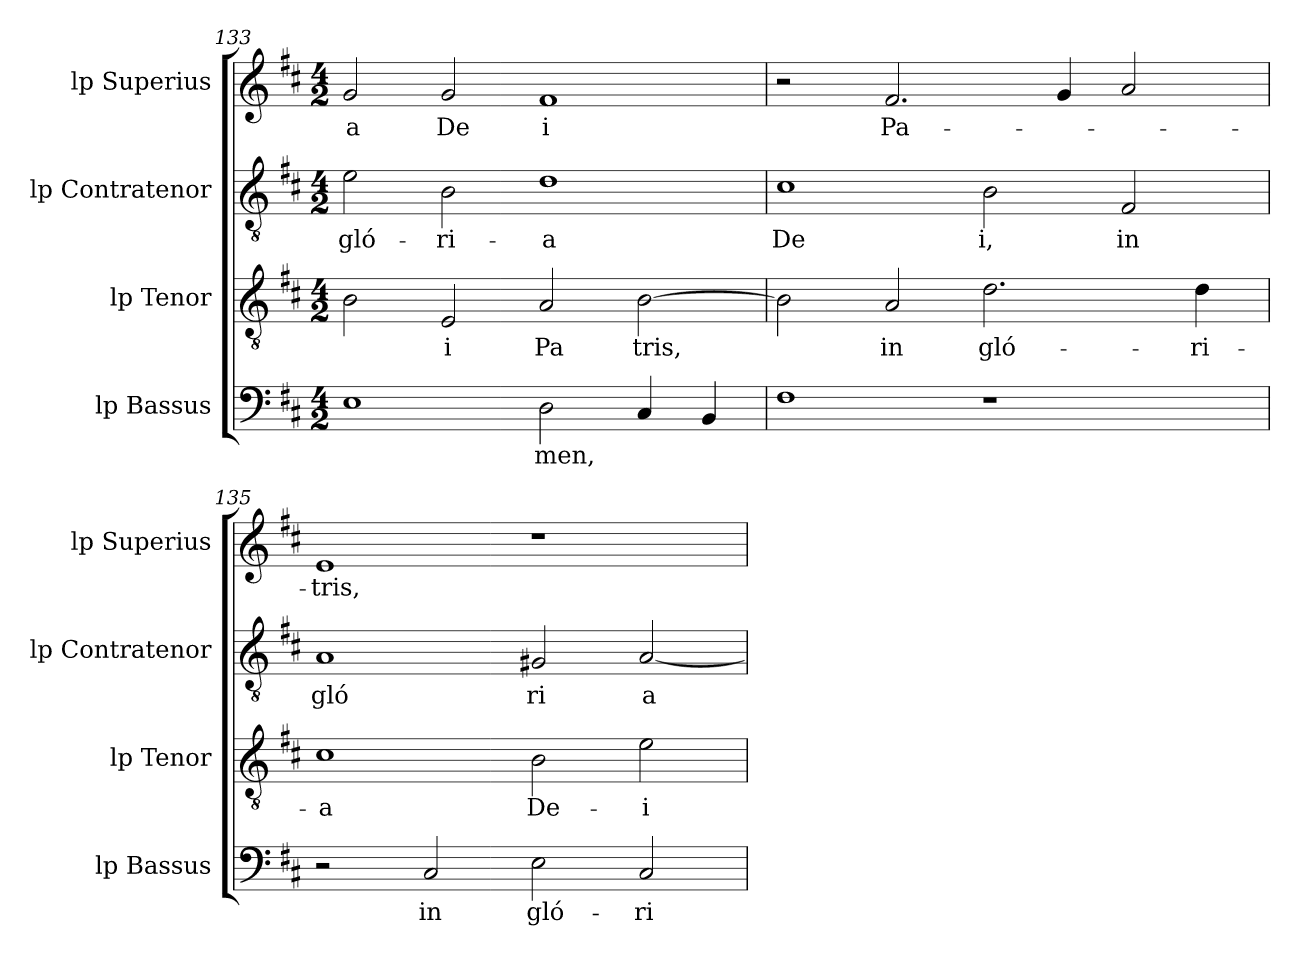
**kern	**text	**kern	**text	**kern	**text	**kern	**text
*part4	*part4	*part3	*part3	*part2	*part2	*part1	*part1
*staff4	*staff4	*staff3	*staff3	*staff2	*staff2	*staff1	*staff1
*I"lp Bassus	*	*I"lp Tenor	*	*I"lp Contratenor	*	*I"lp Superius	*
*I'lp Bassus	*	*I'lp Tenor	*	*I'lp Contratenor	*	*I'lp Superius	*
*clefF4	*	*clefGv2	*	*clefGv2	*	*clefG2	*
*k[f#c#]	*	*k[f#c#]	*	*k[f#c#]	*	*k[f#c#]	*
*D:	*	*D:	*	*D:	*	*D:	*
*M4/2	*	*M4/2	*	*M4/2	*	*M4/2	*
=133	=133	=133	=133	=133	=133	=133	=133
!	!	!	!	!	!LO:LY:b:cj	!	!LO:LY:b:cj
1E	.	2B\	.	2e\	gló-	2g/	a
!	!	!	!LO:LY:b:cj	!	!LO:LY:b:cj	!	!LO:LY:b:cj
.	.	2E/	i	2B\	-ri-	2g/	De
!	!LO:LY:b	!	!LO:LY:b:cj	!	!LO:LY:b:cj	!	!LO:LY:b:cj
2D\	men,	2A/	Pa	1d	-a	1f#	i
!	!	!	!LO:LY:b:cj	!	!	!	!
4C#/	.	[>2B\	tris,	.	.	.	.
4BB/	.	.	.	.	.	.	.
!!LO:LB:g=z
=134	=134	=134	=134	=134	=134	=134	=134
!	!	!	!	!	!LO:LY:b:cj	!	!
*^	*	*	*	*	*	*	*
1F#	64ryy	.	2B\]	.	1c#	De	2r	.
.	1ryy	.	.	.	.	.	.	.
!	!	!	!	!LO:LY:b:cj	!	!	!	!LO:LY:b:cj
.	.	.	2A/	in	.	.	2.f#/	Pa-
!	!	!	!	!LO:LY:b:cj	!	!LO:LY:b:cj	!	!
1r	.	.	2.d\	gló-	2B\	i,	.	.
.	2ryy	.	.	.	.	.	.	.
.	.	.	.	.	.	.	4g/	.
!	!	!	!	!	!	!LO:LY:b:cj	!	!
.	.	.	.	.	2F#/	in	2a/	.
.	4ryy	.	.	.	.	.	.	.
!	!	!	!	!LO:LY:b:cj	!	!	!	!
.	.	.	4d\	-ri-	.	.	.	.
.	8...ryy	.	.	.	.	.	.	.
=135	=135	=135	=135	=135	=135	=135	=135	=135
!	!	!	!	!LO:LY:b:cj	!	!LO:LY:b:cj	!	!LO:LY:b:cj
*v	*v	*	*	*	*	*	*	*
2r	.	1c#	-a	1A	gló	1e	-tris,
!	!LO:LY:b:cj	!	!	!	!	!	!
2C#/	in	.	.	.	.	.	.
!	!LO:LY:b:cj	!	!LO:LY:b:cj	!	!LO:LY:b:cj	!	!
2E\	gló-	2B\	De-	2G#X/	ri	1r	.
!	!LO:LY:b:cj	!	!LO:LY:b:cj	!	!LO:LY:b:cj	!	!
2C#/	-ri-	2e\	-i	[<2A/	a	.	.
=	=	=	=	=	=	=	=
*-	*-	*-	*-	*-	*-	*-	*-
